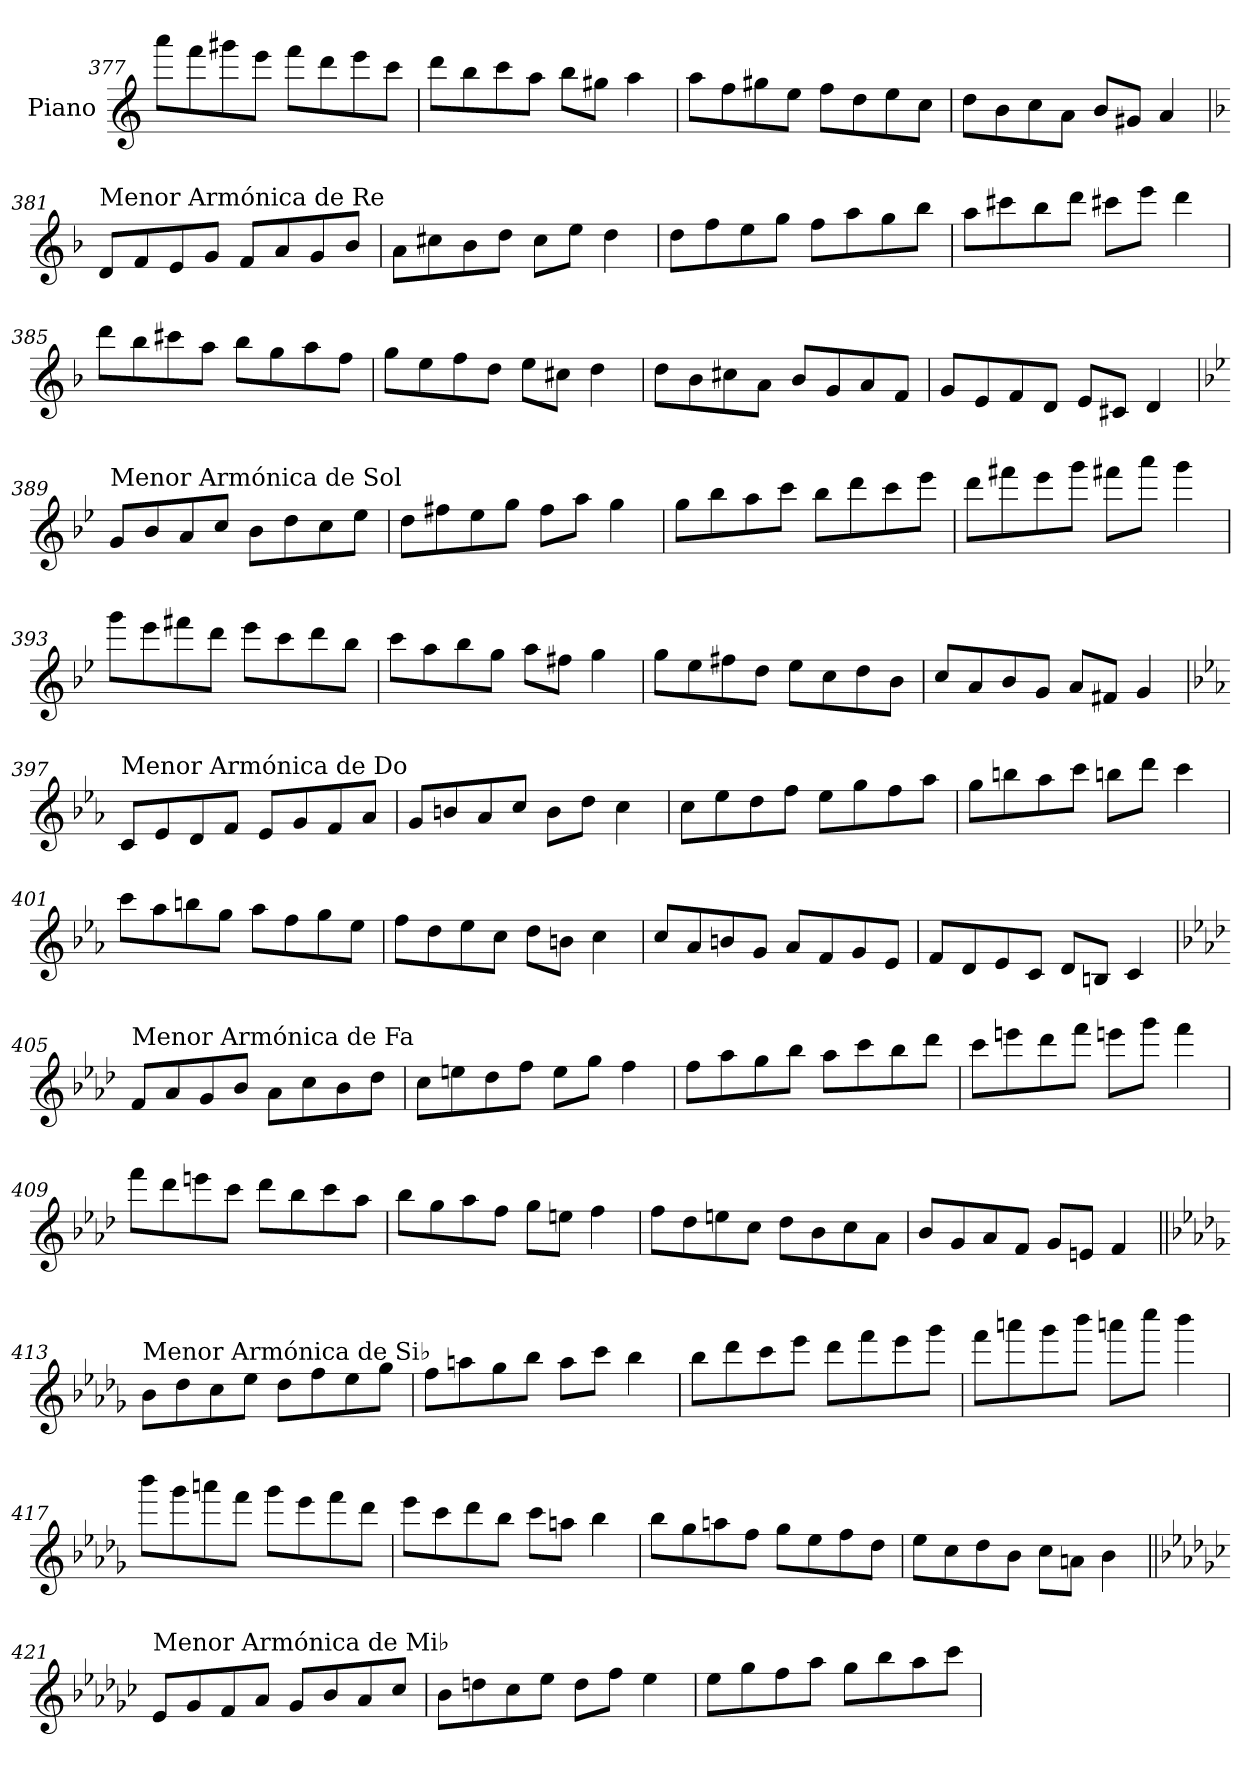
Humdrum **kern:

**kern
*part1
*staff1
*I"Piano
*I'Pno.
!!LO:LB:g=z
*clefG2
*k[]
=377
8aaa\L
8fff\
8ggg#X\
8eee\J
8fff\L
8ddd\
8eee\
8ccc\J
=378
8ddd\L
8bb\
8ccc\
8aa\J
8bb\L
8gg#X\J
4aa\
=379
8aa\L
8ff\
8gg#X\
8ee\J
8ff\L
8dd\
8ee\
8cc\J
=380
8dd\L
8b\
8cc\
8a\J
8b/L
8g#X/J
4a/
!!LO:LB:g=z
=381
*k[b-]
!LO:TX:a:t=Menor Armónica de Re
8d/L
8f/
8e/
8g/J
8f/L
8a/
8g/
8b-/J
=382
8a\L
8cc#X\
8b-\
8dd\J
8cc#\L
8ee\J
4dd\
=383
8dd\L
8ff\
8ee\
8gg\J
8ff\L
8aa\
8gg\
8bb-\J
=384
8aa\L
8ccc#X\
8bb-\
8ddd\J
8ccc#X\L
8eee\J
4ddd\
!!LO:LB:g=z
=385
8ddd\L
8bb-\
8ccc#X\
8aa\J
8bb-\L
8gg\
8aa\
8ff\J
=386
8gg\L
8ee\
8ff\
8dd\J
8ee\L
8cc#X\J
4dd\
=387
8dd\L
8b-\
8cc#X\
8a\J
8b-/L
8g/
8a/
8f/J
=388
8g/L
8e/
8f/
8d/J
8e/L
8c#X/J
4d/
!!LO:LB:g=z
=389
*k[b-e-]
!LO:TX:a:t=Menor Armónica de Sol
8g/L
8b-/
8a/
8cc/J
8b-\L
8dd\
8cc\
8ee-\J
=390
8dd\L
8ff#X\
8ee-\
8gg\J
8ff#\L
8aa\J
4gg\
=391
8gg\L
8bb-\
8aa\
8ccc\J
8bb-\L
8ddd\
8ccc\
8eee-\J
=392
8ddd\L
8fff#X\
8eee-\
8ggg\J
8fff#X\L
8aaa\J
4ggg\
!!LO:LB:g=z
=393
8ggg\L
8eee-\
8fff#X\
8ddd\J
8eee-\L
8ccc\
8ddd\
8bb-\J
=394
8ccc\L
8aa\
8bb-\
8gg\J
8aa\L
8ff#X\J
4gg\
=395
8gg\L
8ee-\
8ff#X\
8dd\J
8ee-\L
8cc\
8dd\
8b-\J
=396
8cc/L
8a/
8b-/
8g/J
8a/L
8f#X/J
4g/
!!LO:LB:g=z
=397
*k[b-e-a-]
!LO:TX:a:t=Menor Armónica de Do
8c/L
8e-/
8d/
8f/J
8e-/L
8g/
8f/
8a-/J
=398
8g/L
8bn/
8a-/
8cc/J
8b\L
8dd\J
4cc\
=399
8cc\L
8ee-\
8dd\
8ff\J
8ee-\L
8gg\
8ff\
8aa-\J
=400
8gg\L
8bbn\
8aa-\
8ccc\J
8bbn\L
8ddd\J
4ccc\
!!LO:LB:g=z
=401
8ccc\L
8aa-\
8bbn\
8gg\J
8aa-\L
8ff\
8gg\
8ee-\J
=402
8ff\L
8dd\
8ee-\
8cc\J
8dd\L
8bn\J
4cc\
=403
8cc/L
8a-/
8bn/
8g/J
8a-/L
8f/
8g/
8e-/J
=404
8f/L
8d/
8e-/
8c/J
8d/L
8Bn/J
4c/
!!LO:PB:g=z
=405
*k[b-e-a-d-]
!LO:TX:a:t=Menor Armónica de Fa
8f/L
8a-/
8g/
8b-/J
8a-\L
8cc\
8b-\
8dd-\J
=406
8cc\L
8een\
8dd-\
8ff\J
8ee\L
8gg\J
4ff\
=407
8ff\L
8aa-\
8gg\
8bb-\J
8aa-\L
8ccc\
8bb-\
8ddd-\J
=408
8ccc\L
8eeen\
8ddd-\
8fff\J
8eeen\L
8ggg\J
4fff\
!!LO:LB:g=z
=409
8fff\L
8ddd-\
8eeen\
8ccc\J
8ddd-\L
8bb-\
8ccc\
8aa-\J
=410
8bb-\L
8gg\
8aa-\
8ff\J
8gg\L
8een\J
4ff\
=411
8ff\L
8dd-\
8een\
8cc\J
8dd-\L
8b-\
8cc\
8a-\J
=412
8b-/L
8g/
8a-/
8f/J
8g/L
8en/J
4f/
!!LO:LB:g=z
=413||
*k[b-e-a-d-g-]
!LO:TX:a:t=Menor Armónica de Si♭
8b-\L
8dd-\
8cc\
8ee-\J
8dd-\L
8ff\
8ee-\
8gg-\J
=414
8ff\L
8aan\
8gg-\
8bb-\J
8aa\L
8ccc\J
4bb-\
=415
8bb-\L
8ddd-\
8ccc\
8eee-\J
8ddd-\L
8fff\
8eee-\
8ggg-\J
=416
8fff\L
8aaan\
8ggg-\
8bbb-\J
8aaan\L
8cccc\J
4bbb-\
!!LO:LB:g=z
=417
8bbb-\L
8ggg-\
8aaan\
8fff\J
8ggg-\L
8eee-\
8fff\
8ddd-\J
=418
8eee-\L
8ccc\
8ddd-\
8bb-\J
8ccc\L
8aan\J
4bb-\
=419
8bb-\L
8gg-\
8aan\
8ff\J
8gg-\L
8ee-\
8ff\
8dd-\J
=420
8ee-\L
8cc\
8dd-\
8b-\J
8cc\L
8an\J
4b-\
!!LO:LB:g=z
=421||
*k[b-e-a-d-g-c-]
!LO:TX:a:t=Menor Armónica de Mi♭
8e-/L
8g-/
8f/
8a-/J
8g-/L
8b-/
8a-/
8cc-/J
=422
8b-\L
8ddn\
8cc-\
8ee-\J
8dd\L
8ff\J
4ee-\
=423
8ee-\L
8gg-\
8ff\
8aa-\J
8gg-\L
8bb-\
8aa-\
8ccc-\J
=
*-
